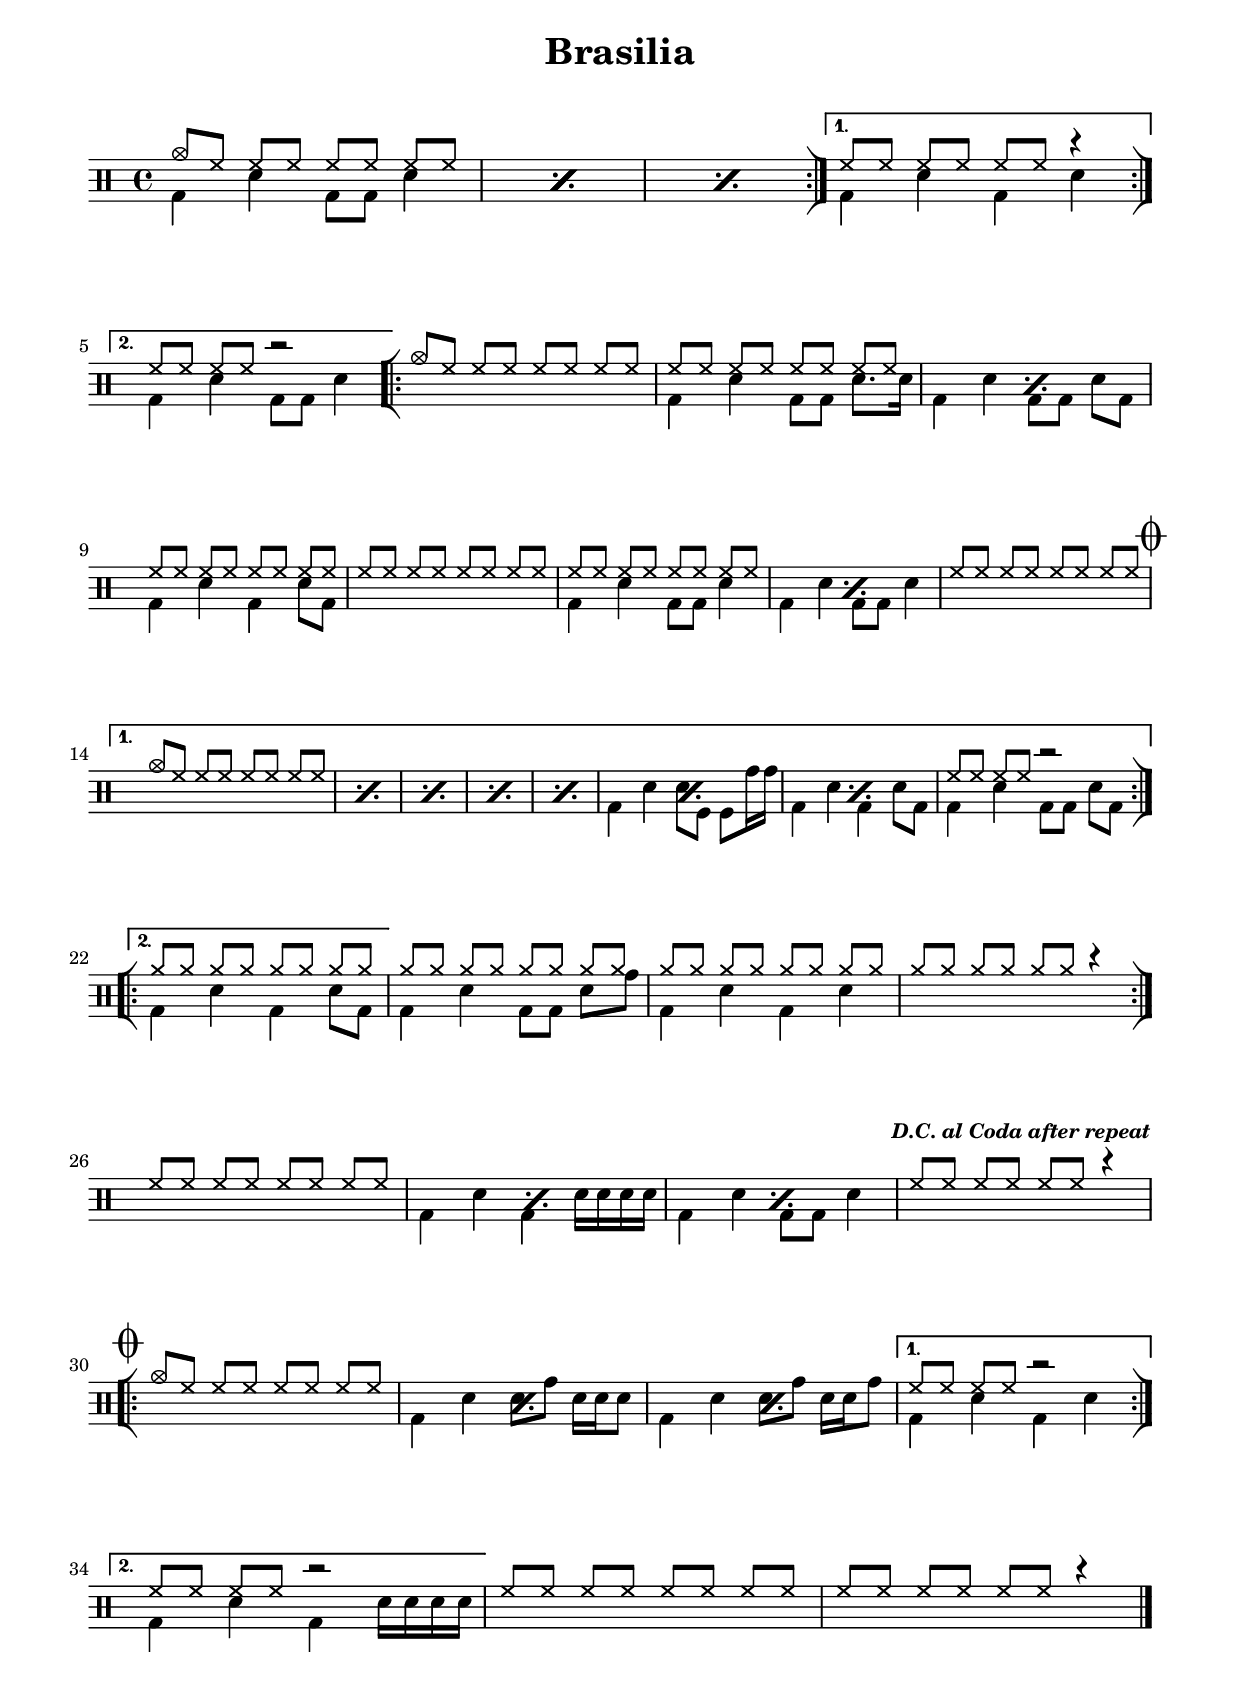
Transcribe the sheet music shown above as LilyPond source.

\version "2.24.1"

\header {
  title = "Brasilia"
}

\paper {
  markup-system-spacing.basic-distance = 10
  top-margin = 0.5\cm
  left-margin = 1.5\cm
  right-margin = 1.5\cm
  bottom-margin = 1.5\cm
  ragged-right = ##f
  ragged-bottom = ##f
  ragged-last-bottom = ##f
}

up = \drummode {
  \override Rest.staff-position = 7
  \override MultiMeasureRest.staff-position = 0
  \override MultiMeasureRest.expand-limit = #3
  \compressEmptyMeasures

  \set Timing.beamExceptions = #'()

  \repeat volta 2 {
    \repeat percent 3 { cymc8 hh hh hh hh hh hh hh }
    { } % pour éviter que l'\alternative ne se rattache au \repeat percent (ancienne syntaxe)
    \alternative {
      \volta 1 { hh hh hh hh hh hh r4 \break }
      \volta 2 { hh8 hh hh hh r2 }
    }
  }
  \repeat volta 2 {
    cymc8 hh hh hh hh hh hh hh
    \repeat percent 2 { hh hh hh hh hh hh hh hh }
    hh hh hh hh hh hh hh hh
    hh hh hh hh hh hh hh hh
    \repeat percent 2 { hh hh hh hh hh hh hh hh }
    hh hh hh hh hh hh hh hh
  
    \codaMark 1
  
    \break
    \alternative {
      \volta 1 {
        \repeat percent 7 { cymc8 hh hh hh hh hh hh hh }
        hh hh hh hh r2
        \break
      }
      \volta 2 {
        \repeat volta 2 {
          \set Score.voltaSpannerDuration = #(ly:make-moment 1)
          cymr8 cymr cymr cymr cymr cymr cymr cymr
          cymr8 cymr cymr cymr cymr cymr cymr cymr
          cymr8 cymr cymr cymr cymr cymr cymr cymr
          cymr8 cymr cymr cymr cymr cymr r4
          \unset Score.voltaSpannerDuration
        }
      }
    }
  }
  
  \repeat percent 3 { hh8 hh hh hh hh hh hh hh }

  \startMeasureCount

  hh hh hh hh hh hh r4

  \textEndMark \markup { \small \bold \italic "D.C. al Coda after repeat"}

  \tweak break-visibility #end-of-line-invisible \codaMark 1

  \break

  \repeat volta 2 {
    \repeat percent 3 { cymc8 hh hh hh hh hh hh hh }
    \stopMeasureCount
    \alternative {
      \volta 1 {
        hh hh hh hh r2 \break
      }
      \volta 2 {
        \set Score.voltaSpannerDuration = #(ly:make-moment 1)
        hh8 hh hh hh r2
        hh8 hh hh hh hh hh hh hh
        hh hh hh hh hh hh r4
        \unset Score.voltaSpannerDuration
        \fine
      }
    }
  }
}

down = \drummode {
  \repeat volta 2 {
    \repeat percent 3 { bd4 sn bd8 bd sn4 }
    \alternative {
      \volta 1 { bd4 sn bd8 bd sn16 sn tomh8 }
      \volta 2 { bd4 sn sn8 tomh sn16 sn tomh8 }
    }
  }
  bd4 sn bd sn
  bd4 sn bd8 bd sn4
  \repeat volta 2 {
    s1
    bd4 sn bd8 bd sn8. sn16
    bd4 sn bd8 bd sn bd
    bd4 sn bd4 sn8 bd
    s1
    bd4 sn bd8 bd sn4
  
    bd sn bd8 bd sn4
    s1
    \alternative {
      \volta 1 {
        s1*5
        bd4 sn sn8 tomfl tomfl tomh16 tomh
  
        bd4 sn bd sn8 bd
        bd4 sn bd8 bd sn bd
      }
      \volta 2 {
        bd4 sn bd sn8 bd
        bd4 sn bd8 bd sn tomh
  
        bd4 sn bd sn
        s1
      }
    }
  }
  s1
  bd4 sn bd sn16 sn sn sn

  bd4 sn bd8 bd sn4
  s1
  \repeat volta 2 {
    s1
    bd4 sn sn8 tomh sn16 sn sn8
    bd4 sn sn8 tomh sn16 sn tomh8

    \alternative {
      \volta 1 { bd4 sn bd sn }
      \volta 2 {
        bd4 sn bd sn16 sn sn sn
        s1*2
      }
    }
  }
}



\score {
  \new DrumStaff
  <<
    \time 4/4
    \new DrumVoice { \voiceOne \up }
    \new DrumVoice { \voiceTwo \down }
  >>
  \layout {
    indent = 0
    \context {
      \Staff
      \consists Measure_counter_engraver
    }
    \context {
      \Score
      startRepeatBarType = "[|:"
      endRepeatBarType = ":|]"
      doubleRepeatBarType = ":|][|:"
      \override CodaMark.font-size = 5
    }
  }
}
